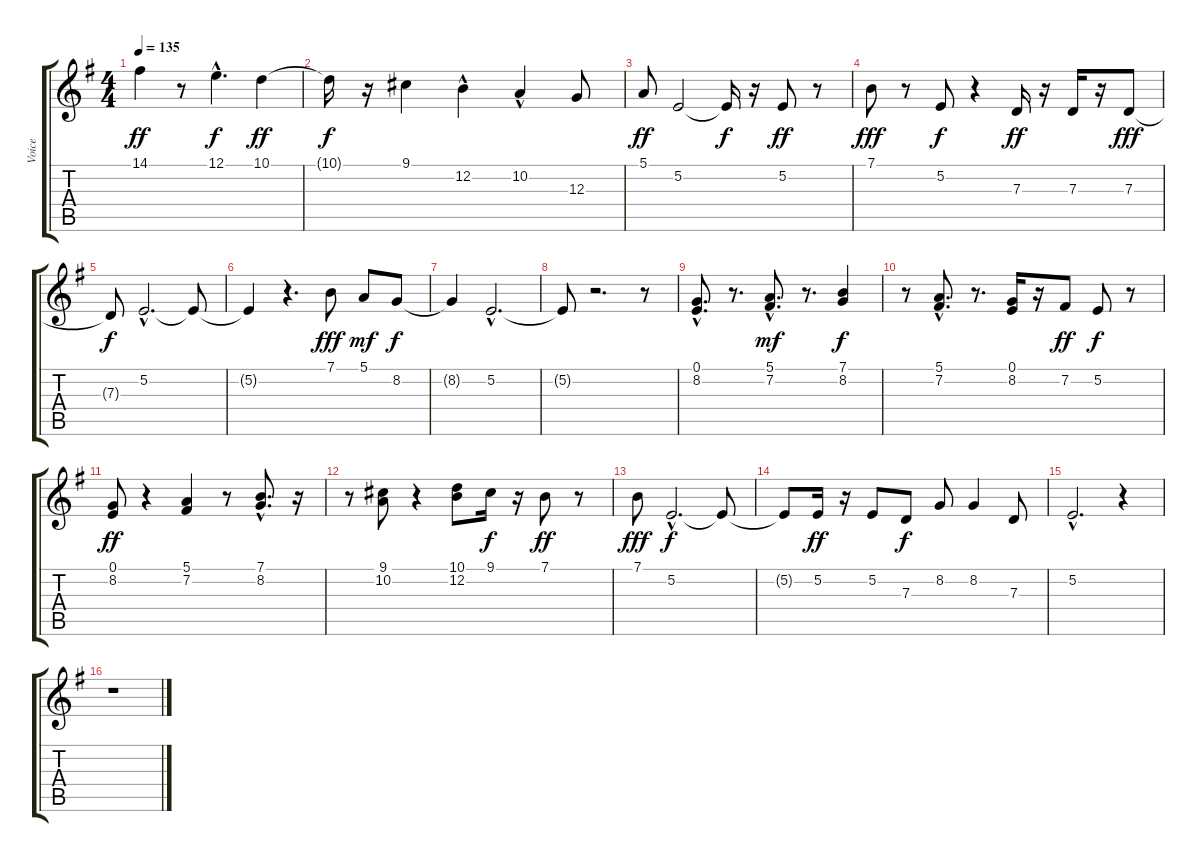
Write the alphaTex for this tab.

\track ("Voice" "Voice") {instrument flute}
\staff {score tabs}
\tuning (E4 B3 G3 D3 A2 E2) {hide}
\ts (4 4)
\tempo 135
\clef g2
\ks g
14.1.4{dy ff} r.8 12.1{hac}.4{d dy f} 10.1.4{dy ff} |
10.1{t}.16{dy f} r.16 9.1.4 12.2{hac}.4 10.2{hac}.4 12.3.8 |
5.1.8{dy ff} 5.2.2 5.2{t}.16{dy f} r.16 5.2.8{dy ff} r.8 |
7.1.8{dy fff} r.8 5.2.8{dy f} r.4 7.3.16{dy ff} r.16 7.3.16 r.16 7.3.8{dy fff} |
7.3{t}.8{dy f} 5.2{hac}.2{d} 5.2{t}.8 |
5.2{t}.4 r.4{d} 7.1.8{dy fff} 5.1.8{dy mf} 8.2.8{dy f} |
8.2{t}.4 5.2{hac}.2{d} |
5.2{t}.8 r.2{d} r.8 |
(0.1{hac} 8.2{hac}).8{d} r.8{d} (5.1{hac} 7.2{hac}).8{d dy mf} r.8{d} (7.1 8.2).4{dy f} |
r.8 (5.1{hac} 7.2{hac}).8{d} r.8{d} (0.1 8.2).16 r.16 7.2.8{dy ff} 5.2.8{dy f} r.8 |
(0.1 8.2).8{dy ff} r.4 (5.1 7.2).4 r.8 (7.1 8.2{hac}).8{d} r.16 |
r.8 (9.1 10.2).8 r.4 (10.1 12.2).8 9.1.16{dy f} r.16 7.1.8{dy ff} r.8 |
7.1.8{dy fff} 5.2{hac}.2{d dy f} 5.2{t}.8 |
5.2{t}.8 5.2.16{dy ff} r.16 5.2.8 7.3.8{dy f} 8.2.8 8.2.4 7.3.8 |
5.2{hac}.2{d} r.4 |
r.1
